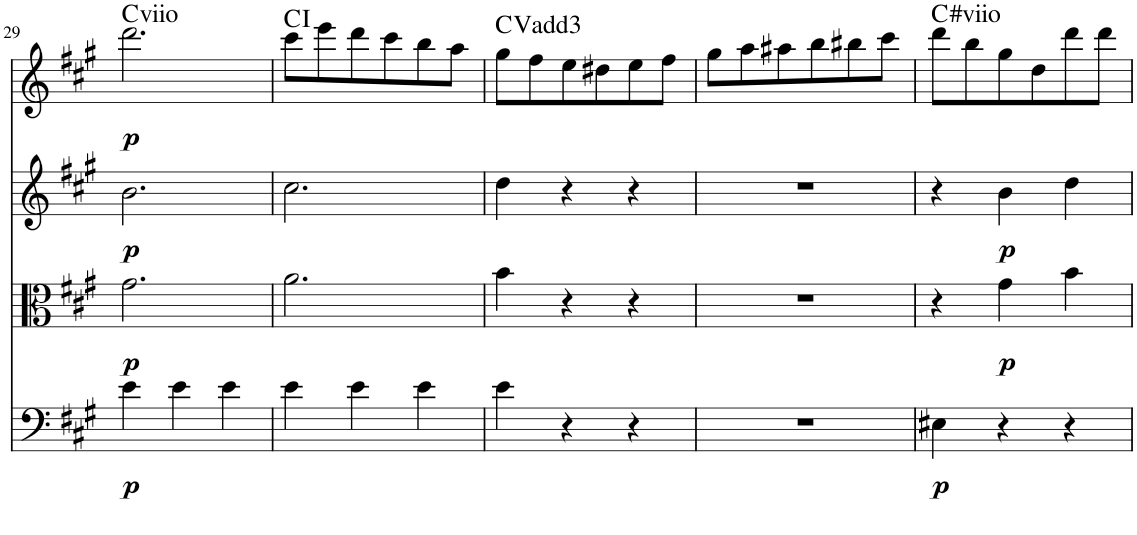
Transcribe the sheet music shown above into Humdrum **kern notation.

**kern	**dynam	**kern	**dynam	**kern	**dynam	**kern	**dynam	**harte
*part4	*part4	*part3	*part3	*part2	*part2	*part1	*part1	*part1
*staff4	*staff4	*staff3	*staff3	*staff2	*staff2	*staff1	*staff1	*
*I"Violoncello	*	*I"Viola	*	*I"Violin 2	*	*I"Violin 1	*	*
*I'Vc	*	*I'Vla	*	*I'Vln	*	*I'Vln	*	*
!!LO:PB:g=z
*clefF4	*	*clefC3	*	*clefG2	*	*clefG2	*	*
*k[f#c#g#]	*	*k[f#c#g#]	*	*k[f#c#g#]	*	*k[f#c#g#]	*	*
*M3/4	*	*M3/4	*	*M3/4	*	*M3/4	*	*
=29	=29	=29	=29	=29	=29	=29	=29	=29
!	!LO:DY:b	!	!LO:DY:b	!	!LO:DY:b	!	!LO:DY:b	!LO:H:kt=viio
4e\	p	2.g#\	p	2.b\	p	2.ddd\	p	.
4e\	.	.	.	.	.	.	.	.
4e\	.	.	.	.	.	.	.	.
=30	=30	=30	=30	=30	=30	=30	=30	=30
4e\	.	2.a\	.	2.cc#\	.	8ccc#\L	.	C:maj
.	.	.	.	.	.	8eee\	.	.
4e\	.	.	.	.	.	8ddd\	.	.
.	.	.	.	.	.	8ccc#\	.	.
4e\	.	.	.	.	.	8bb\	.	.
.	.	.	.	.	.	8aa\J	.	.
=31	=31	=31	=31	=31	=31	=31	=31	=31
!	!	!	!	!	!	!	!	!LO:H:kt=3
4e\	.	4b\	.	4dd\	.	8gg#\L	.	C:maj
.	.	.	.	.	.	8ff#\	.	.
4r	.	4r	.	4r	.	8ee\	.	.
.	.	.	.	.	.	8dd#X\	.	.
4r	.	4r	.	4r	.	8ee\	.	.
.	.	.	.	.	.	8ff#\J	.	.
=32	=32	=32	=32	=32	=32	=32	=32	=32
2.r	.	2.r	.	2.r	.	8gg#\L	.	.
.	.	.	.	.	.	8aa\	.	.
.	.	.	.	.	.	8aa#X\	.	.
.	.	.	.	.	.	8bb\	.	.
.	.	.	.	.	.	8bb#X\	.	.
.	.	.	.	.	.	8ccc#\J	.	.
=33	=33	=33	=33	=33	=33	=33	=33	=33
!	!LO:DY:b	!	!	!	!	!	!	!LO:H:kt=#viio
4E#X\	p	4r	.	4r	.	8ddd\L	.	.
.	.	.	.	.	.	8bb\	.	.
!	!	!	!LO:DY:b	!	!LO:DY:b	!	!	!
4r	.	4g#\	p	4b\	p	8gg#\	.	.
.	.	.	.	.	.	8dd\	.	.
4r	.	4b\	.	4dd\	.	8ddd\	.	.
.	.	.	.	.	.	8ddd\J	.	.
=	=	=	=	=	=	=	=	=
*-	*-	*-	*-	*-	*-	*-	*-	*-
